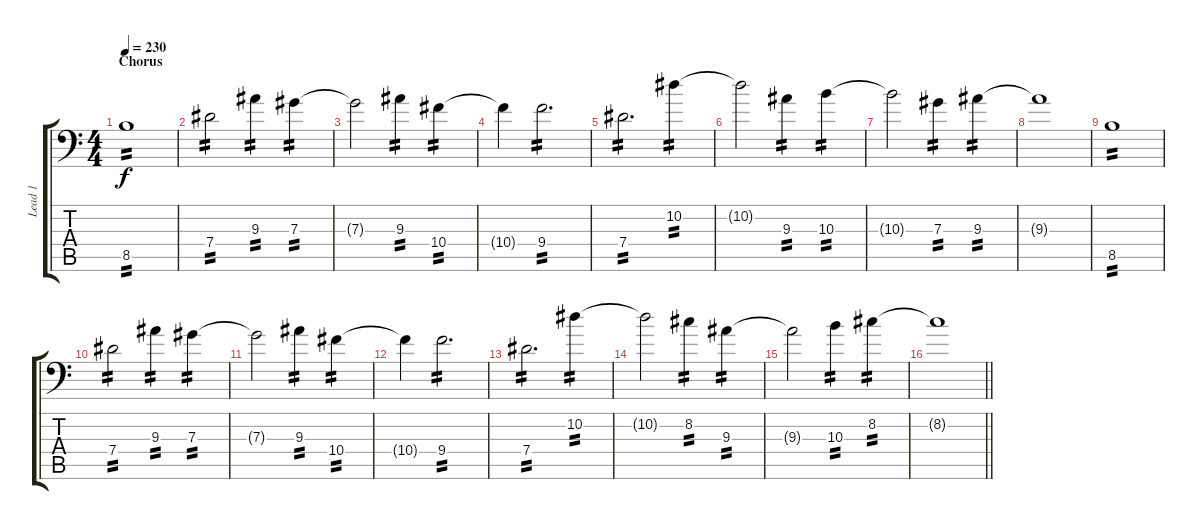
\track ("Lead 1" "Lead 1") {instrument overdrivenguitar}
\staff {score tabs}
\tuning (Bb3 F3 Db3 Ab2 Eb2 Bb1) {hide}
\ts (4 4)
\section ("" "Chorus")
\tempo 230
\clef f4
\ks c
8.5.1{tp 2 dy f} |
7.4.2{tp 2} 9.3.4{tp 2} 7.3.4{tp 2} |
7.3{t}.2 9.3.4{tp 2} 10.4.4{tp 2} |
10.4{t}.4 9.4.2{d tp 2} |
7.4.2{d tp 2} 10.2.4{tp 2} |
10.2{t}.2 9.3.4{tp 2} 10.3.4{tp 2} |
10.3{t}.2 7.3.4{tp 2} 9.3.4{tp 2} |
9.3{t}.1 |
8.5.1{tp 2} |
7.4.2{tp 2} 9.3.4{tp 2} 7.3.4{tp 2} |
7.3{t}.2 9.3.4{tp 2} 10.4.4{tp 2} |
10.4{t}.4 9.4.2{d tp 2} |
7.4.2{d tp 2} 10.2.4{tp 2} |
10.2{t}.2 8.2.4{tp 2} 9.3.4{tp 2} |
9.3{t}.2 10.3.4{tp 2} 8.2.4{tp 2} |
\barLineRight lightlight
8.2{t}.1
